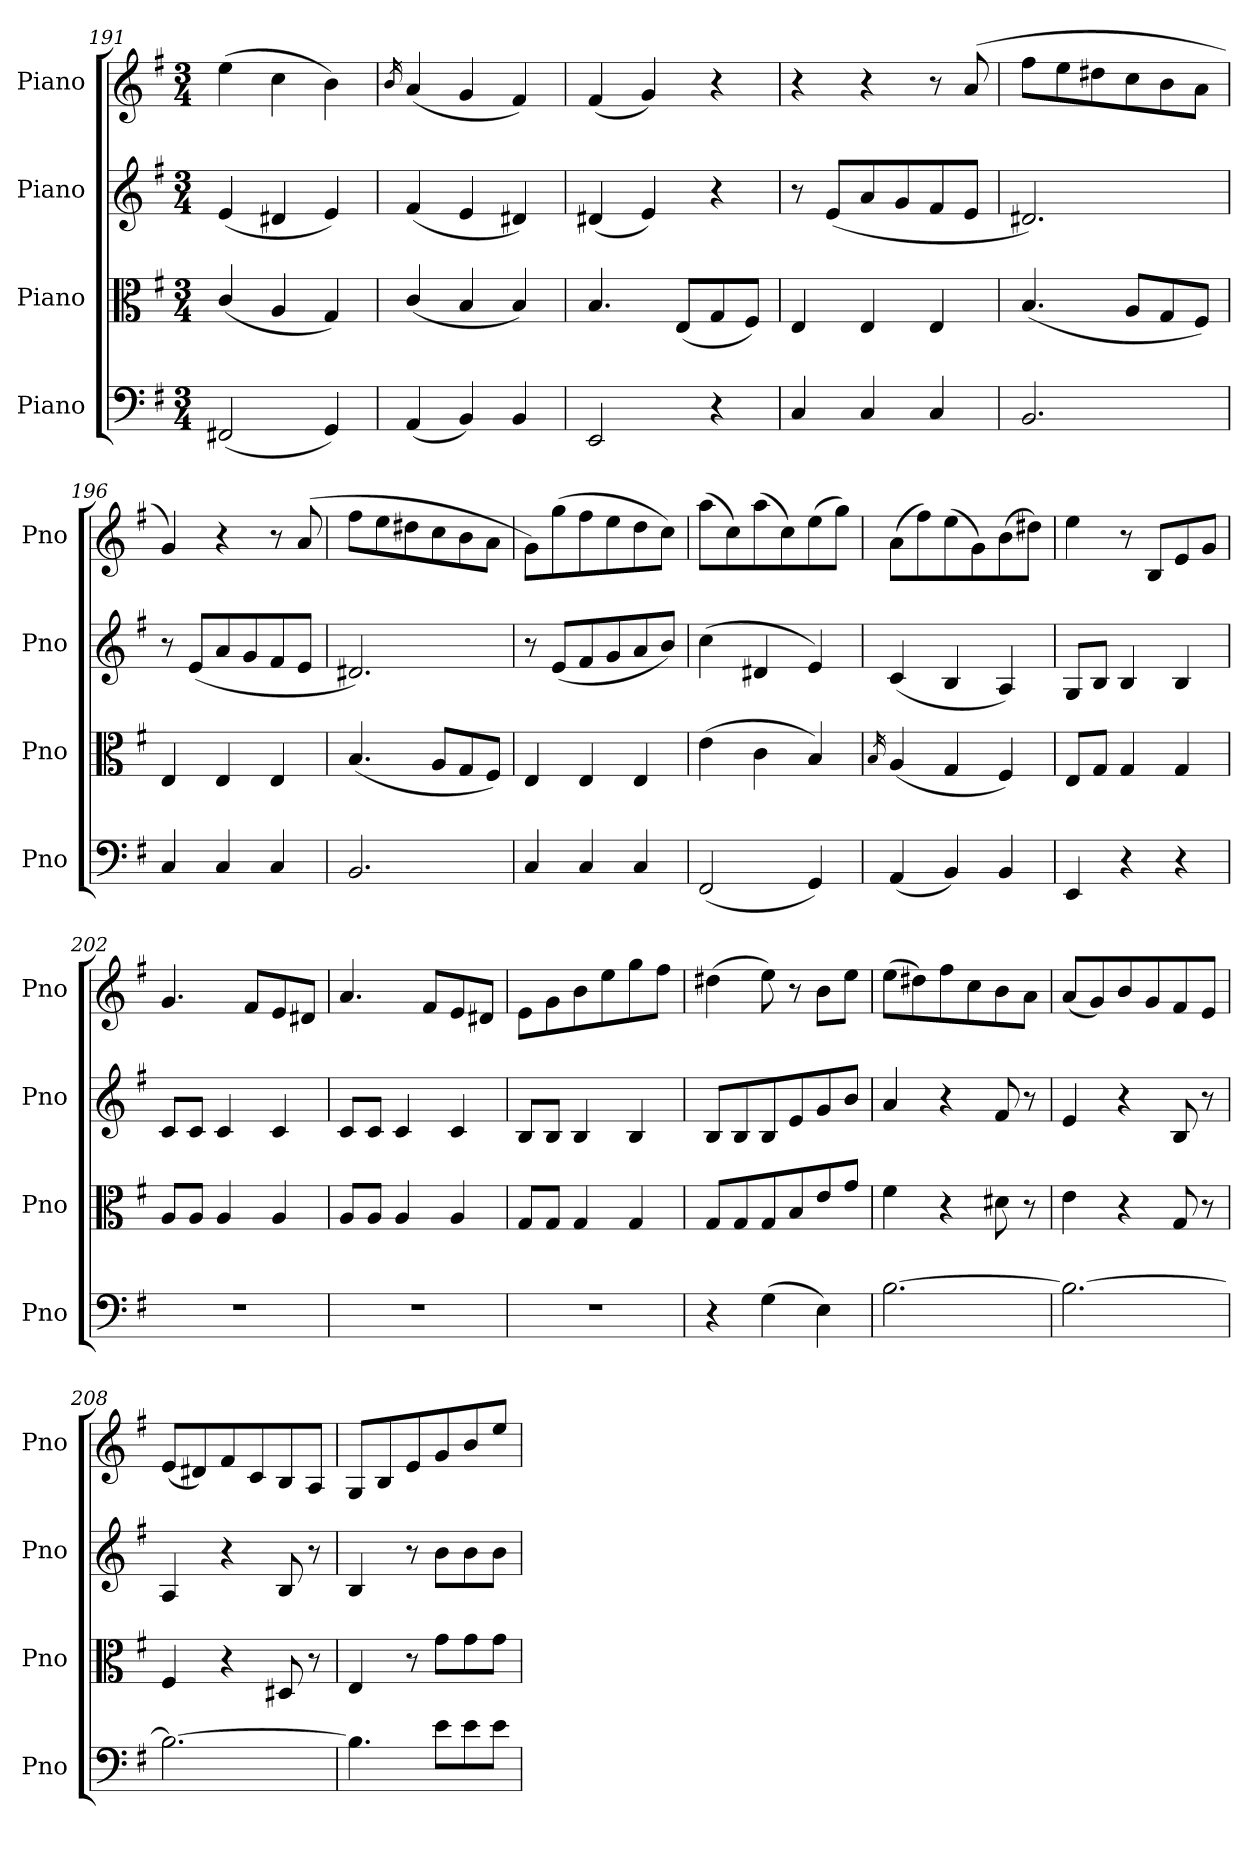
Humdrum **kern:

**kern	**kern	**kern	**kern
*part4	*part3	*part2	*part1
*staff4	*staff3	*staff2	*staff1
*I"Piano	*I"Piano	*I"Piano	*I"Piano
*I'Pno	*I'Pno	*I'Pno	*I'Pno
*clefF4	*clefC3	*clefG2	*clefG2
*k[f#]	*k[f#]	*k[f#]	*k[f#]
*M3/4	*M3/4	*M3/4	*M3/4
=191	=191	=191	=191
(2FF#X/	(4c/	(4e/	(4ee\
.	4A/	4d#X/	4cc\
4GG/)	4G/)	4e/)	4b\)
=192	=192	=192	=192
.	.	.	16qb/
(4AA/	(4c/	(4f#/	(4a/
4BB/)	4B/	4e/	4g/
4BB/	4B/)	4d#X/)	4f#/)
=193	=193	=193	=193
2EE/	4.B/	(4d#X/	(4f#/
.	.	4e/)	4g/)
.	(8E/L	.	.
4r	8G/	4r	4r
.	8F#/J)	.	.
=194	=194	=194	=194
4C/	4E/	8r	4r
.	.	(8e/L	.
4C/	4E/	8a/	4r
.	.	8g/	.
4C/	4E/	8f#/	8r
.	.	8e/J	(8a/
=195	=195	=195	=195
2.BB/	(4.B/	2.d#X/)	8ff#\L
.	.	.	8ee\
.	.	.	8dd#X\
.	8A/L	.	8cc\
.	8G/	.	8b\
.	8F#/J)	.	8a\J
!!LO:LB:g=z
=196	=196	=196	=196
4C/	4E/	8r	4g/)
.	.	(8e/L	.
4C/	4E/	8a/	4r
.	.	8g/	.
4C/	4E/	8f#/	8r
.	.	8e/J	(8a/
=197	=197	=197	=197
2.BB/	(4.B/	2.d#X/)	8ff#\L
.	.	.	8ee\
.	.	.	8dd#X\
.	8A/L	.	8cc\
.	8G/	.	8b\
.	8F#/J)	.	8a\J
=198	=198	=198	=198
4C/	4E/	8r	8g\L)
.	.	(8e/L	(8gg\
4C/	4E/	8f#/	8ff#\
.	.	8g/	8ee\
4C/	4E/	8a/	8dd\
.	.	8b/J)	8cc\J)
=199	=199	=199	=199
(2FF#/	(4e\	(4cc\	(8aa\L
.	.	.	8cc\)
.	4c\	4d#X/	(8aa\
.	.	.	8cc\)
4GG/)	4B/)	4e/)	(8ee\
.	.	.	8gg\J)
=200	=200	=200	=200
.	16qB/	.	.
(4AA/	(4A/	(4c/	(8a\L
.	.	.	8ff#\)
4BB/)	4G/	4B/	(8ee\
.	.	.	8g\)
4BB/	4F#/)	4A/)	(8b\
.	.	.	8dd#X\J)
=201	=201	=201	=201
4EE/	8E/L	8G/L	4ee\
.	8G/J	8B/J	.
4r	4G/	4B/	8r
.	.	.	8B/L
4r	4G/	4B/	8e/
.	.	.	8g/J
=202	=202	=202	=202
2.r	8A/L	8c/L	4.g/
.	8A/J	8c/J	.
.	4A/	4c/	.
.	.	.	8f#/L
.	4A/	4c/	8e/
.	.	.	8d#X/J
=203	=203	=203	=203
2.r	8A/L	8c/L	4.a/
.	8A/J	8c/J	.
.	4A/	4c/	.
.	.	.	8f#/L
.	4A/	4c/	8e/
.	.	.	8d#X/J
=204	=204	=204	=204
2.r	8G/L	8B/L	8e\L
.	8G/J	8B/J	8g\
.	4G/	4B/	8b\
.	.	.	8ee\
.	4G/	4B/	8gg\
.	.	.	8ff#\J
!!LO:LB:g=z
=205	=205	=205	=205
4r	8G/L	8B/L	(4dd#X\
.	8G/	8B/	.
(4G\	8G/	8B/	8ee\)
.	8B/	8e/	8r
4E\)	8e/	8g/	8b\L
.	8g/J	8b/J	8ee\J
=206	=206	=206	=206
[2.B\	4f#\	4a/	(8ee\L
.	.	.	8dd#X\)
.	4r	4r	8ff#\
.	.	.	8cc\
.	8d#X\	8f#/	8b\
.	8r	8r	8a\J
=207	=207	=207	=207
2.B\_	4e\	4e/	(8a/L
.	.	.	8g/)
.	4r	4r	8b/
.	.	.	8g/
.	8G/	8B/	8f#/
.	8r	8r	8e/J
=208	=208	=208	=208
2.B\_	4F#/	4A/	(8e/L
.	.	.	8d#X/)
.	4r	4r	8f#/
.	.	.	8c/
.	8D#X/	8B/	8B/
.	8r	8r	8A/J
=209	=209	=209	=209
4.B\]	4E/	4B/	8G/L
.	.	.	8B/
.	8r	8r	8e/
8e\L	8g\L	8b\L	8g/
8e\	8g\	8b\	8b/
8e\J	8g\J	8b\J	8ee/J
=	=	=	=
*-	*-	*-	*-
